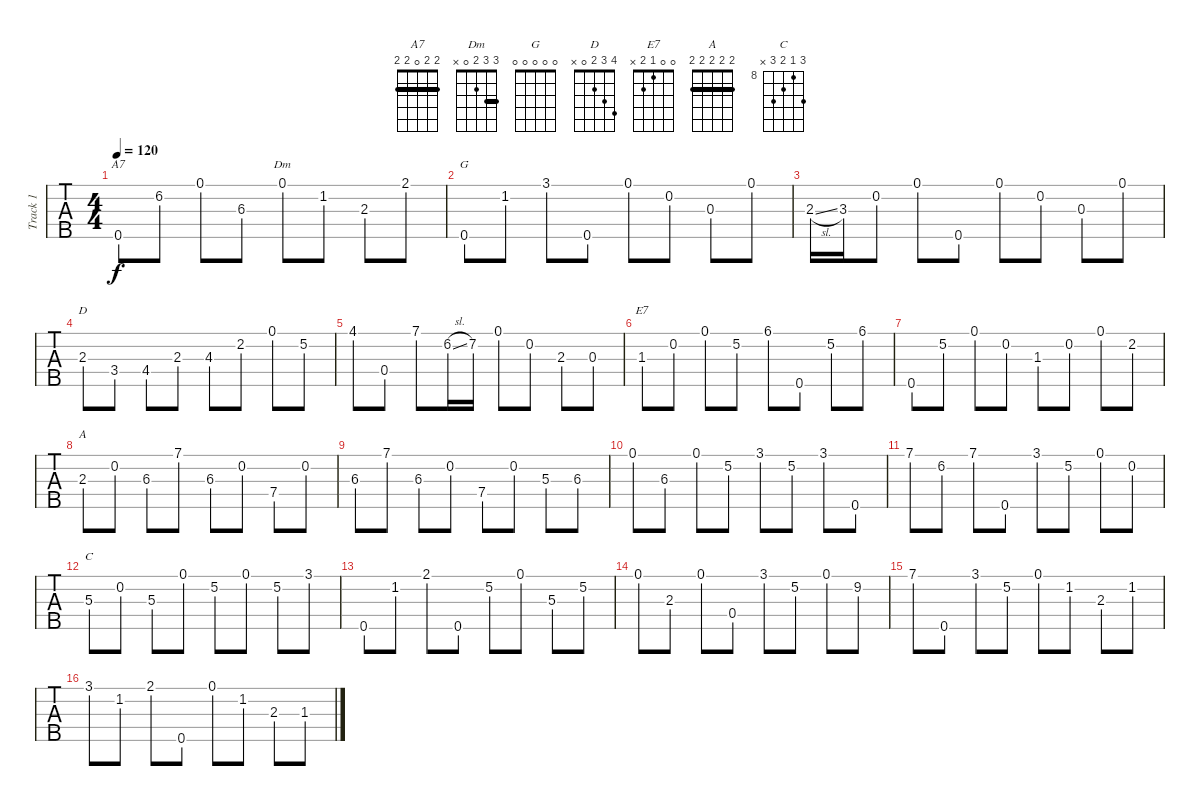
\track ("Track 1" "Track 1") {instrument banjo}
\staff {tabs}
\tuning (D4 B3 G3 D3 G4) {hide}
\displaytranspose 12
\chord ("A7" 2 2 0 2 2) {barre 2}
\chord ("Dm" 3 3 2 0 x) {barre 3}
\chord ("G" 0 0 0 0 0)
\chord ("D" 4 3 2 0 x)
\chord ("E7" 0 0 1 2 x)
\chord ("A" 2 2 2 2 2) {barre 2}
\chord ("C" 10 8 9 10 x) {firstfret 8}
\ts (4 4)
\tempo 120
\clef g2
\ks c
0.5.8{ch "A7" dy f} 6.2.8 0.1.8 6.3.8 0.1.8{ch "Dm"} 1.2.8 2.3.8 2.1.8 |
0.5.8{ch "G"} 1.2.8 3.1.8 0.5.8 0.1.8 0.2.8 0.3.8 0.1.8 |
2.3{sl}.16 3.3.16 0.2.8 0.1.8 0.5.8 0.1.8 0.2.8 0.3.8 0.1.8 |
2.3.8{ch "D"} 3.4.8 4.4.8 2.3.8 4.3.8 2.2.8 0.1.8 5.2.8 |
4.1.8 0.4.8 7.1.8 6.2{sl}.16 7.2.16 0.1.8 0.2.8 2.3.8 0.3.8 |
1.3.8{ch "E7"} 0.2.8 0.1.8 5.2.8 6.1.8 0.5.8 5.2.8 6.1.8 |
0.5.8 5.2.8 0.1.8 0.2.8 1.3.8 0.2.8 0.1.8 2.2.8 |
2.3.8{ch "A"} 0.2.8 6.3.8 7.1.8 6.3.8 0.2.8 7.4.8 0.2.8 |
6.3.8 7.1.8 6.3.8 0.2.8 7.4.8 0.2.8 5.3.8 6.3.8 |
0.1.8 6.3.8 0.1.8 5.2.8 3.1.8 5.2.8 3.1.8 0.5.8 |
7.1.8 6.2.8 7.1.8 0.5.8 3.1.8 5.2.8 0.1.8 0.2.8 |
5.3.8{ch "C"} 0.2.8 5.3.8 0.1.8 5.2.8 0.1.8 5.2.8 3.1.8 |
0.5.8 1.2.8 2.1.8 0.5.8 5.2.8 0.1.8 5.3.8 5.2.8 |
0.1.8 2.3.8 0.1.8 0.4.8 3.1.8 5.2.8 0.1.8 9.2.8 |
7.1.8 0.5.8 3.1.8 5.2.8 0.1.8 1.2.8 2.3.8 1.2.8 |
3.1.8 1.2.8 2.1.8 0.5.8 0.1.8 1.2.8 2.3.8 1.3{h}.8
